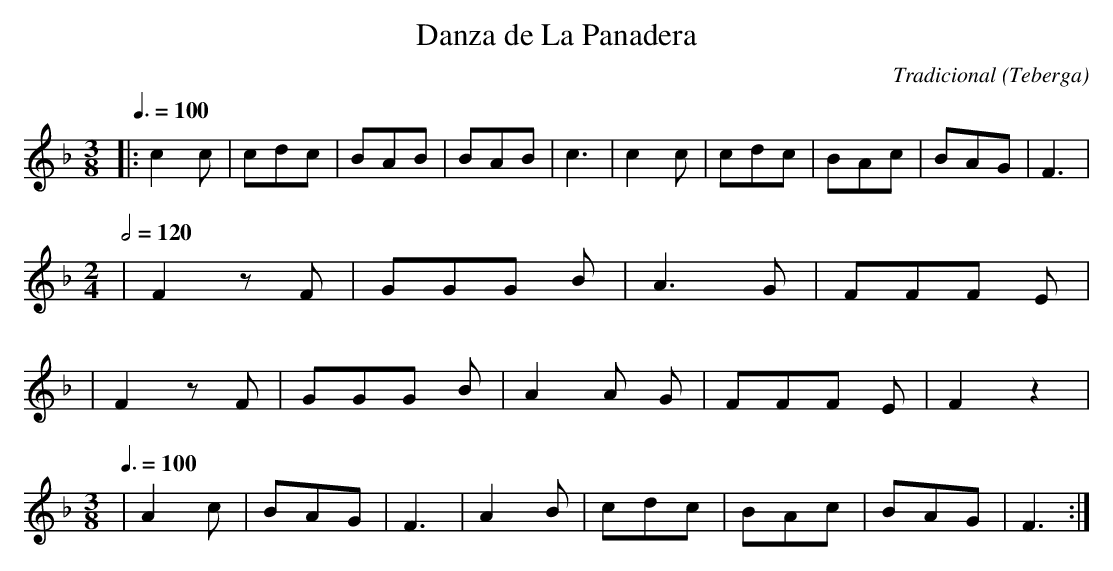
X:1
T:Danza de La Panadera
C:Tradicional
O:Teberga
M:3/8
L:1/8
Q:3/8=100
K:F
|: c2 c|cdc|BAB|BAB|c3|c2 c|cdc|BAc|BAG|F3|
[M:2/4]
[Q:1/2=120]
|F2 z F|GGG B|A3 G|FFF E|
|F2 z F|GGG B|A2 A G|FFF E|F2 z2|
[M:3/8]
[Q:3/8=100]
|A2 c|BAG|F3|A2 B|cdc|BAc|BAG|F3 :|
